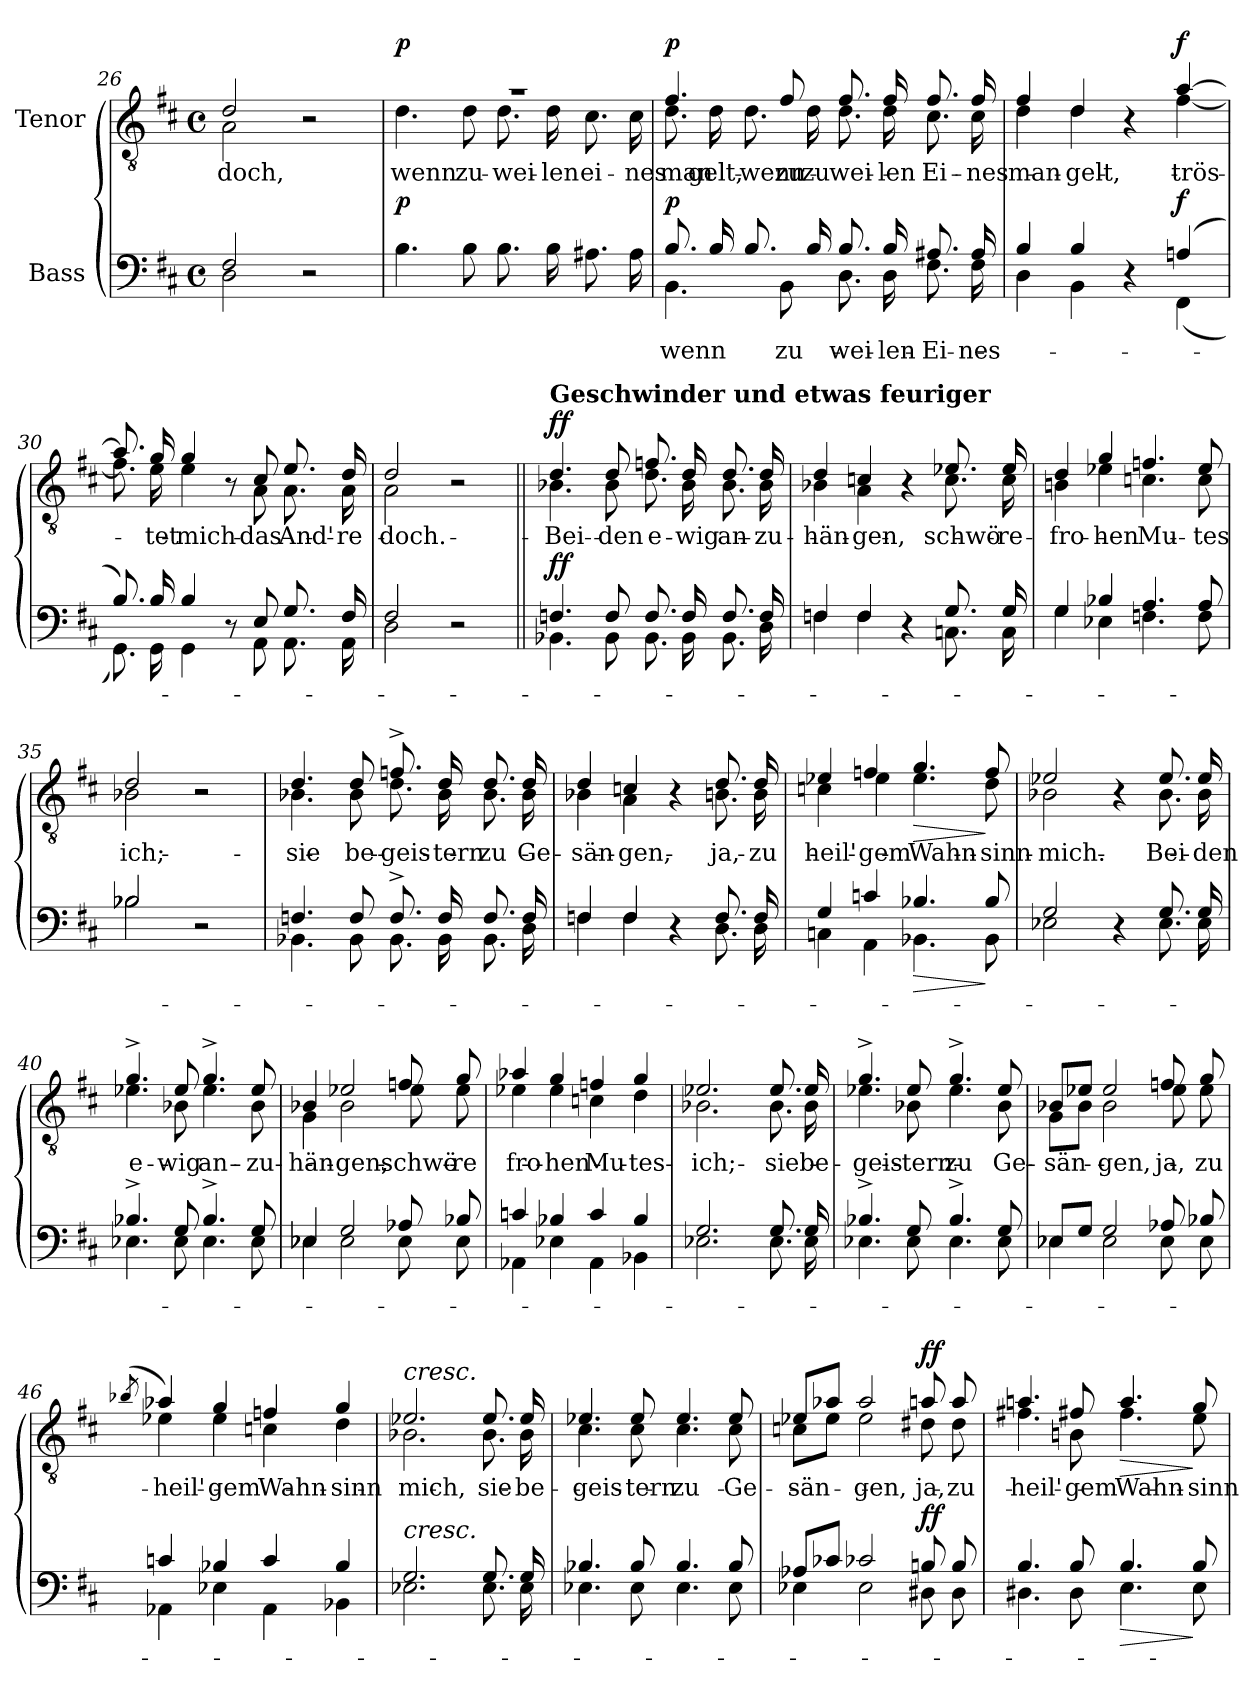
**kern	**text	**dynam	**kern	**text	**dynam
*part2	*part2	*part2	*part1	*part1	*part1
*staff2	*staff2	*staff2	*staff1	*staff1	*staff1
*I"Bass	*	*	*I"Tenor	*	*
*clefF4	*	*	*clefGv2	*	*
*k[f#c#]	*	*	*k[f#c#]	*	*
*M4/4	*	*	*M4/4	*	*
*met(c)	*	*	*met(c)	*	*
=26	=26	=26	=26	=26	=26
*^	*	*	*	*	*
!	!	!	!	!	!LO:LY:b	!
*	*	*	*	*^	*	*
2F#/	2D\	.	.	2d/	2A\	doch,	.
2r	2ryy	.	.	2r	2ryy	.	.
=27	=27	=27	=27	=27	=27	=27	=27
!	!	!	!LO:DY:a	!	!	!LO:LY:b	!LO:DY:a
*v	*v	*	*	*	*	*	*
4.B\	.	p	1r	4.d\	wenn	p
!	!	!	!	!	!LO:LY:b	!
8B\	.	.	.	8d\	zu-	.
!	!	!	!	!	!LO:LY:b	!
8.B\	.	.	.	8.d\	-wei-	.
!	!	!	!	!	!LO:LY:b	!
16B\	.	.	.	16d\	-len	.
!	!	!	!	!	!LO:LY:b	!
8.A#X\	.	.	.	8.c#\	ei-	.
!	!	!	!	!	!LO:LY:b	!
16A#\	.	.	.	16c#\	-nes	.
!!LO:LB:g=z	!!
=28	=28	=28	=28	=28	=28	=28
*^	*	*	*	*	*	*
!	!	!LO:LY:b	!	!	!	!LO:LY:b	!
!	!	!	!LO:DY:a	!	!	!LO:LY:b	!LO:DY:a
8.B/	4.BB\	wenn	p	4.f#/	8.d\	man-	p
!	!	!	!	!	!	!LO:LY:b	!
16B/	.	.	.	.	16d\	-gelt,	.
!	!	!	!	!	!	!LO:LY:b	!
8.B/	.	.	.	.	8.d\	wenn	.
!	!	!LO:LY:b	!	!	!	!LO:LY:b	!
.	8BB\	zu-	.	8f#/	.	zu-	.
!	!	!	!	!	!	!LO:LY:b	!
16B/	.	.	.	.	16d\	zu-	.
!	!	!LO:LY:b	!	!	!	!LO:LY:b	!
!	!	!	!	!	!	!LO:LY:b	!
8.B/	8.D\	-wei-	.	8.f#/	8.d\	-wei-	.
!	!	!LO:LY:b	!	!	!	!LO:LY:b	!
!	!	!	!	!	!	!LO:LY:b	!
16B/	16D\	-len	.	16f#/	16d\	-len	.
!	!	!LO:LY:b	!	!	!	!LO:LY:b	!
!	!	!	!	!	!	!LO:LY:b	!
8.A#X/	8.F#\	Ei-	.	8.f#/	8.c#\	Ei-	.
!	!	!LO:LY:b	!	!	!	!LO:LY:b	!
!	!	!	!	!	!	!LO:LY:b	!
16A#/	16F#\	-nes	.	16f#/	16c#\	-nes	.
=29	=29	=29	=29	=29	=29	=29	=29
!	!	!	!	!	!	!LO:LY:b	!
4B/	4D\	.	.	4f#/	4d\	man-	.
!	!	!	!	!	!	!LO:LY:b	!
4B/	4BB\	.	.	4d/	4d\	-gelt,	.
4r	4ryy	.	.	4r	4ryy	.	.
!	!	!	!LO:DY:a	!	!	!LO:LY:b	!LO:DY:a
(4An/	(4FF#\	.	f	[4a/	[4f#\	trös-	f
=30	=30	=30	=30	=30	=30	=30	=30
8.B/)	8.GG\)	.	.	8.a/]	8.f#\]	.	.
!	!	!	!	!	!	!LO:LY:b	!
16B/	16GG\	.	.	16g/	16e\	-tet	.
!	!	!	!	!	!	!LO:LY:b	!
4B/	4GG\	.	.	4g/	4e\	mich	.
8r	8ryy	.	.	8r	8ryy	.	.
!	!	!	!	!	!	!LO:LY:b	!
8E/	8AA\	.	.	8c#/	8A\	das	.
!	!	!	!	!	!	!LO:LY:b	!
8.G/	8.AA\	.	.	8.e/	8.A\	And'-	.
!	!	!	!	!	!	!LO:LY:b	!
16F#/	16AA\	.	.	16d/	16A\	-re	.
=31	=31	=31	=31	=31	=31	=31	=31
!	!	!	!	!	!	!LO:LY:b	!
2F#/	2D\	.	.	2d/	2A\	doch.	.
2r	2ryy	.	.	2r	2ryy	.	.
!!LO:LB:g=z	!!
=32||	=32||	=32||	=32||	=32||	=32||	=32||	=32||
!	!	!	!	!LO:TX:a:B:t=Geschwinder und etwas feuriger	!	!	!
!	!	!	!LO:DY:a	!	!	!LO:LY:b	!LO:DY:a
4.Fn/	4.BB-X\	.	ff	4.d/	4.B-X\	Bei-	ff
!	!	!	!	!	!	!LO:LY:b	!
8F/	8BB-\	.	.	8d/	8B-\	-den	.
!	!	!	!	!	!	!LO:LY:b	!
8.F/	8.BB-\	.	.	8.fn/	8.d\	e-	.
!	!	!	!	!	!	!LO:LY:b	!
16F/	16BB-\	.	.	16d/	16B-\	-wig	.
!	!	!	!	!	!	!LO:LY:b	!
8.F/	8.BB-\	.	.	8.d/	8.B-\	an-	.
!	!	!	!	!	!	!LO:LY:b	!
16F/	16D\	.	.	16d/	16B-\	-zu-	.
=33	=33	=33	=33	=33	=33	=33	=33
!	!	!	!	!	!	!LO:LY:b	!
4Fn/	4F\	.	.	4d/	4B-X\	-hän-	.
!	!	!	!	!	!	!LO:LY:b	!
4F/	4F\	.	.	4cn/	4A\	-gen,	.
4r	4ryy	.	.	4r	4ryy	.	.
!	!	!	!	!	!	!LO:LY:b	!
8.G/	8.Cn\	.	.	8.e-X/	8.c\	schwö-	.
!	!	!	!	!	!	!LO:LY:b	!
16G/	16C\	.	.	16e-/	16c\	-re	.
=34	=34	=34	=34	=34	=34	=34	=34
!	!	!	!	!	!	!LO:LY:b	!
4G/	4G\	.	.	4d/	4Bn\	fro-	.
!	!	!	!	!	!	!LO:LY:b	!
4B-X/	4E-X\	.	.	4g/	4e-X\	-hen	.
!	!	!	!	!	!	!LO:LY:b	!
4.A/	4.Fn\	.	.	4.fn/	4.cn\	Mu-	.
!	!	!	!	!	!	!LO:LY:b	!
8A/	8F\	.	.	8e-/	8c\	-tes	.
=35	=35	=35	=35	=35	=35	=35	=35
!	!	!	!	!	!	!LO:LY:b	!
2B-X/	2B-\	.	.	2d/	2B-X\	ich;	.
2r	2ryy	.	.	2r	2ryy	.	.
!!LO:LB:g=z	!!
=36	=36	=36	=36	=36	=36	=36	=36
!	!	!	!	!	!	!LO:LY:b	!
4.Fn/	4.BB-X\	.	.	4.d/	4.B-X\	sie	.
!	!	!	!	!	!	!LO:LY:b	!
8F/	8BB-\	.	.	8d/	8B-\	be-	.
!	!	!	!	!	!	!LO:LY:b	!
8.F^/	8.BB-\	.	.	8.fn^/	8.d\	-geis-	.
!	!	!	!	!	!	!LO:LY:b	!
16F/	16BB-\	.	.	16d/	16B-\	-tern	.
!	!	!	!	!	!	!LO:LY:b	!
8.F/	8.BB-\	.	.	8.d/	8.B-\	zu	.
!	!	!	!	!	!	!LO:LY:b	!
16F/	16D\	.	.	16d/	16B-\	Ge-	.
=37	=37	=37	=37	=37	=37	=37	=37
!	!	!	!	!	!	!LO:LY:b	!
4Fn/	4F\	.	.	4d/	4B-X\	-sän-	.
!	!	!	!	!	!	!LO:LY:b	!
4F/	4F\	.	.	4cn/	4A\	-gen,	.
4r	4ryy	.	.	4r	4ryy	.	.
!	!	!	!	!	!	!LO:LY:b	!
8.F/	8.D\	.	.	8.d/	8.Bn\	ja,	.
!	!	!	!	!	!	!LO:LY:b	!
16F/	16D\	.	.	16d/	16B\	zu	.
=38	=38	=38	=38	=38	=38	=38	=38
!	!	!	!	!	!	!LO:LY:b	!
4G/	4Cn\	.	.	4e-X/	4cn\	heil'-	.
!	!	!	!	!	!	!LO:LY:b	!
4cn/	4AA\	.	.	4fn/	4e-\	-gem	.
!	!	!	!LO:HP:b	!	!	!LO:LY:b	!LO:HP:b
4.B-X/	4.BB-X\	.	>	4.g/	4.e-\	Wahn-	>
!	!	!	!	!	!	!LO:LY:b	!
8B-/	8BB-\	.	]	8f/	8d\	-sinn	]
=39	=39	=39	=39	=39	=39	=39	=39
!	!	!	!	!	!	!LO:LY:b	!
2G/	2E-X\	.	.	2e-X/	2B-X\	mich.	.
4r	4ryy	.	.	4r	4ryy	.	.
!	!	!	!	!	!	!LO:LY:b	!
8.G/	8.E-\	.	.	8.e-/	8.B-\	Bei-	.
!	!	!	!	!	!	!LO:LY:b	!
16G/	16E-\	.	.	16e-/	16B-\	-den	.
!!LO:LB:g=z	!!
=40	=40	=40	=40	=40	=40	=40	=40
!	!	!	!	!	!	!LO:LY:b	!
4.B-X^/	4.E-X\	.	.	4.g^/	4.e-X\	e-	.
!	!	!	!	!	!	!LO:LY:b	!
8G/	8E-\	.	.	8e-/	8B-X\	-wig	.
!	!	!	!	!	!	!LO:LY:b	!
4.B-^/	4.E-\	.	.	4.g^/	4.e-\	an-	.
!	!	!	!	!	!	!LO:LY:b	!
8G/	8E-\	.	.	8e-/	8B-\	-zu-	.
=41	=41	=41	=41	=41	=41	=41	=41
!	!	!	!	!	!	!LO:LY:b	!
4E-X/	4E-\	.	.	4B-X/	4G\	-hän-	.
!	!	!	!	!	!	!LO:LY:b	!
2G/	2E-\	.	.	2e-X/	2B-\	-gen,	.
!	!	!	!	!	!	!LO:LY:b	!
8A-X/	8E-\	.	.	8fn/	8e-\	schwö-	.
!	!	!	!	!	!	!LO:LY:b	!
8B-X/	8E-\	.	.	8g/	8e-\	-re	.
=42	=42	=42	=42	=42	=42	=42	=42
!	!	!	!	!	!	!LO:LY:b	!
4cn/	4AA-X\	.	.	4a-X/	4e-X\	fro-	.
!	!	!	!	!	!	!LO:LY:b	!
4B-X/	4E-X\	.	.	4g/	4e-\	-hen	.
!	!	!	!	!	!	!LO:LY:b	!
4c/	4AA-\	.	.	4fn/	4cn\	Mu-	.
!	!	!	!	!	!	!LO:LY:b	!
4B-/	4BB-X\	.	.	4g/	4d\	-tes	.
=43	=43	=43	=43	=43	=43	=43	=43
!	!	!	!	!	!	!LO:LY:b	!
2.G/	2.E-X\	.	.	2.e-X/	2.B-X\	ich;	.
!	!	!	!	!	!	!LO:LY:b	!
8.G/	8.E-\	.	.	8.e-/	8.B-\	sie	.
!	!	!	!	!	!	!LO:LY:b	!
16G/	16E-\	.	.	16e-/	16B-\	be-	.
=44	=44	=44	=44	=44	=44	=44	=44
!	!	!	!	!	!	!LO:LY:b	!
4.B-X^/	4.E-X\	.	.	4.g^/	4.e-X\	-geis-	.
!	!	!	!	!	!	!LO:LY:b	!
8G/	8E-\	.	.	8e-/	8B-X\	-tern	.
!	!	!	!	!	!	!LO:LY:b	!
4.B-^/	4.E-\	.	.	4.g^/	4.e-\	zu	.
!	!	!	!	!	!	!LO:LY:b	!
8G/	8E-\	.	.	8e-/	8B-\	Ge-	.
!!LO:PB:g=z	!!
=45	=45	=45	=45	=45	=45	=45	=45
!	!	!	!	!	!	!LO:LY:b	!
8E-X/L	4E-\	.	.	8B-X/L	8G\L	-sän-	.
8G/J	.	.	.	8e-X/J	8B-\J	.	.
!	!	!	!	!	!	!LO:LY:b	!
2G/	2E-\	.	.	2e-/	2B-\	-gen,	.
!	!	!	!	!	!	!LO:LY:b	!
8A-X/	8E-\	.	.	8fn/	8e-\	ja,	.
!	!	!	!	!	!	!LO:LY:b	!
8B-X/	8E-\	.	.	8g/	8e-\	zu	.
=46	=46	=46	=46	=46	=46	=46	=46
.	.	.	.	(>8qb-X/	.	.	.
!	!	!	!	!	!	!LO:LY:b	!
4cn/	4AA-X\	.	.	4a-X/)	4e-X\	heil'-	.
!	!	!	!	!	!	!LO:LY:b	!
4B-X/	4E-X\	.	.	4g/	4e-\	-gem	.
!	!	!	!	!	!	!LO:LY:b	!
4c/	4AA-\	.	.	4fn/	4cn\	Wahn-	.
!	!	!	!	!	!	!LO:LY:b	!
4B-/	4BB-X\	.	.	4g/	4d\	-sinn	.
=47	=47	=47	=47	=47	=47	=47	=47
!	!	!	!	!LO:TX:a:i:t=cresc.	!	!	!
!LO:TX:a:i:t=cresc.	!	!	!	!	!	!	!
!	!	!	!	!	!	!LO:LY:b	!
2.G/	2.E-X\	.	.	2.e-X/	2.B-X\	mich,	.
!	!	!	!	!	!	!LO:LY:b	!
8.G/	8.E-\	.	.	8.e-/	8.B-\	sie	.
!	!	!	!	!	!	!LO:LY:b	!
16G/	16E-\	.	.	16e-/	16B-\	be-	.
=48	=48	=48	=48	=48	=48	=48	=48
!	!	!	!	!	!	!LO:LY:b	!
4.B-X/	4.E-X\	.	.	4.e-X/	4.c#\	-geis-	.
!	!	!	!	!	!	!LO:LY:b	!
8B-/	8E-\	.	.	8e-/	8c#\	-tern	.
!	!	!	!	!	!	!LO:LY:b	!
4.B-/	4.E-\	.	.	4.e-/	4.c#\	zu	.
!	!	!	!	!	!	!LO:LY:b	!
8B-/	8E-\	.	.	8e-/	8c#\	Ge-	.
!!LO:LB:g=z	!!
=49	=49	=49	=49	=49	=49	=49	=49
!	!	!	!	!	!	!LO:LY:b	!
8A-X/L	4E-X\	.	.	8e-X/L	8cn\L	-sän-	.
8c-X/J	.	.	.	8a-X/J	8e-\J	.	.
!	!	!	!	!	!	!LO:LY:b	!
2c-X/	2E-\	.	.	2a-/	2e-\	-gen,	.
!	!	!	!LO:DY:a	!	!	!LO:LY:b	!LO:DY:a
8Bn/	8D#X\	.	ff	8an/	8d#X\	ja,	ff
!	!	!	!	!	!	!LO:LY:b	!
8B/	8D#\	.	.	8a/	8d#\	zu	.
=50	=50	=50	=50	=50	=50	=50	=50
!	!	!	!	!	!	!LO:LY:b	!
4.B/	4.D#X\	.	.	4.an/	4.f#X\	heil'-	.
!	!	!	!	!	!	!LO:LY:b	!
8B/	8D#\	.	.	8f#X/	8Bn\	-gem	.
!	!	!	!LO:HP:b	!	!	!LO:LY:b	!LO:HP:b
4.B/	4.E\	.	>	4.a/	4.f#\	Wahn-	>
!	!	!	!	!	!	!LO:LY:b	!
8B/	8E\	.	]	8g/	8e\	-sinn	]
*v	*v	*	*	*	*	*	*
*	*	*	*v	*v	*	*
=	=	=	=	=	=
*-	*-	*-	*-	*-	*-
